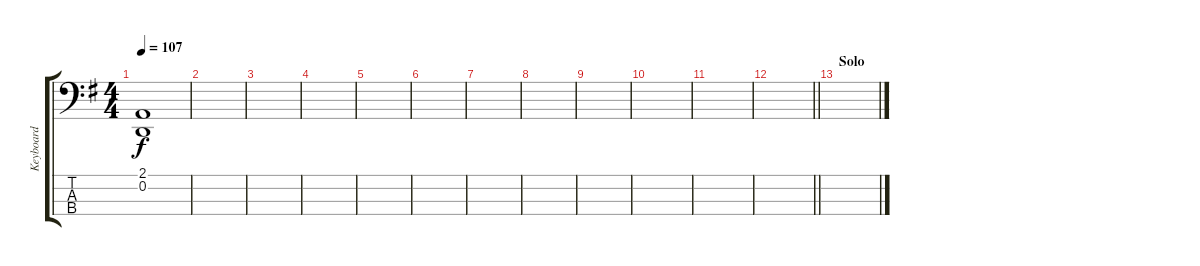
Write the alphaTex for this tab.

\track ("Keyboard" "Keyboard") {instrument clavinet}
\staff {score tabs}
\tuning (G2 D2 A1 E1) {hide}
\ts (4 4)
\tempo 107
\clef f4
\ks g
(2.1 0.2).1{dy f} |
|
|
|
|
|
|
|
|
|
|
\barLineRight lightlight
|
\section ("" "Solo")
